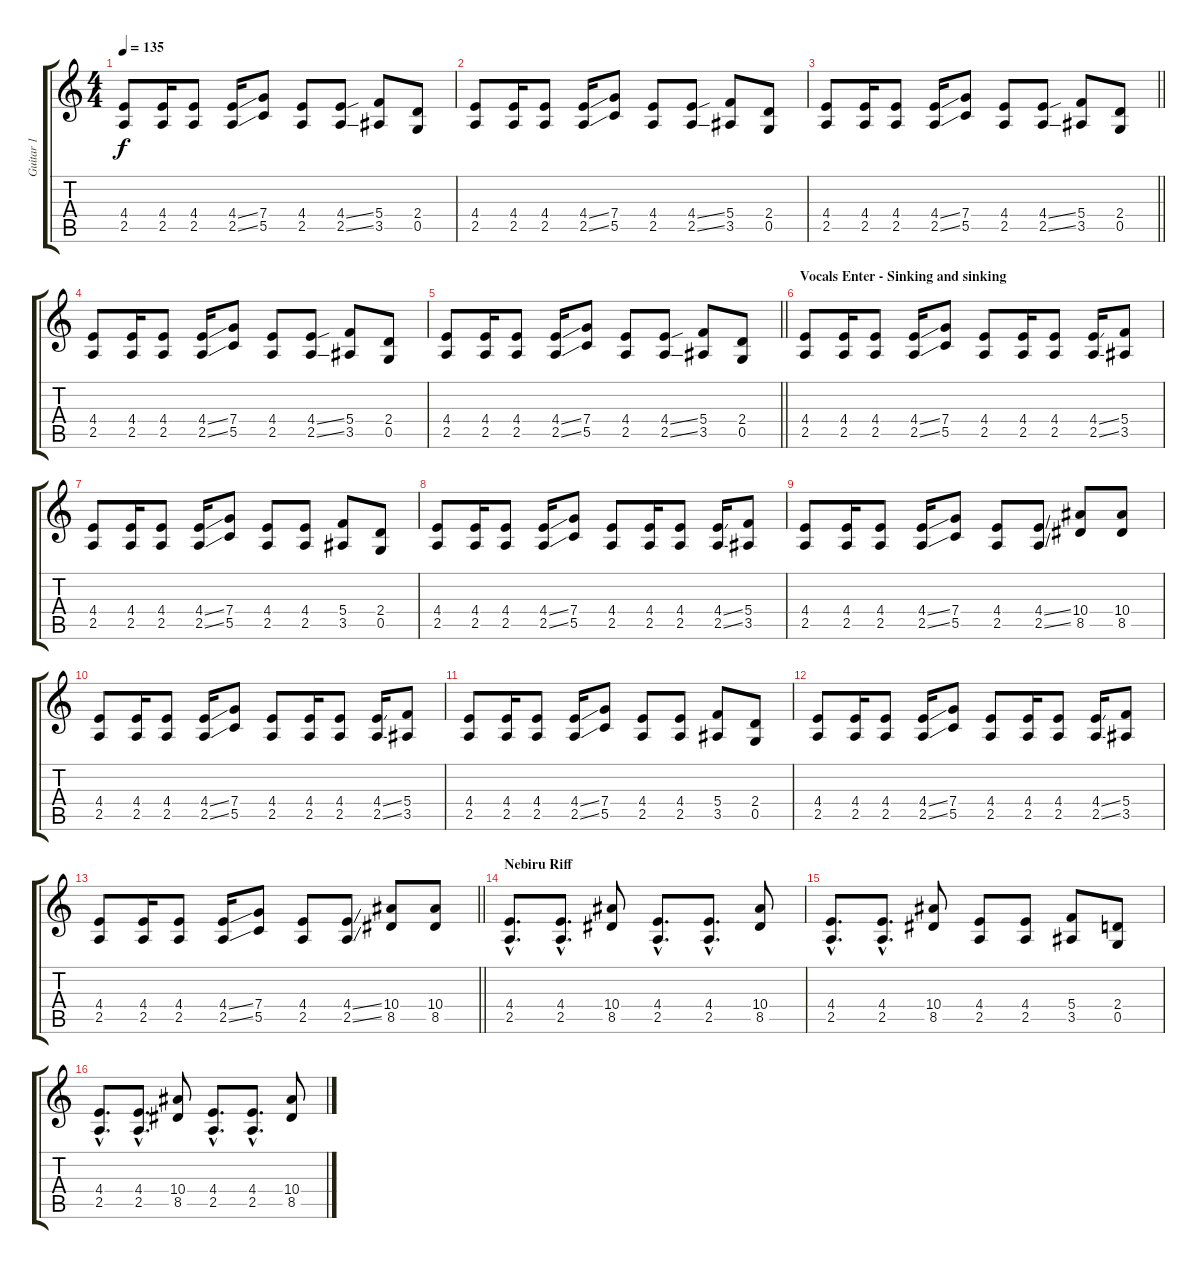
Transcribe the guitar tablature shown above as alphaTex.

\track ("Guitar 1" "Guitar 1") {instrument distortionguitar}
\staff {score tabs}
\tuning (D4 A3 F3 C3 G2 D2) {hide}
\ts (4 4)
\tempo 135
\clef g2
\ks c
(4.4 2.5).8{dy f} (4.4 2.5).16 (4.4 2.5).8 (4.4{ss} 2.5{ss}).16 (7.4 5.5).8 (4.4 2.5).8 (4.4{ss} 2.5{ss}).8 (5.4 3.5).8 (2.4 0.5).8 |
(4.4 2.5).8 (4.4 2.5).16 (4.4 2.5).8 (4.4{ss} 2.5{ss}).16 (7.4 5.5).8 (4.4 2.5).8 (4.4{ss} 2.5{ss}).8 (5.4 3.5).8 (2.4 0.5).8 |
\barLineRight lightlight
(4.4 2.5).8 (4.4 2.5).16 (4.4 2.5).8 (4.4{ss} 2.5{ss}).16 (7.4 5.5).8 (4.4 2.5).8 (4.4{ss} 2.5{ss}).8 (5.4 3.5).8 (2.4 0.5).8 |
\section ("" "")
(4.4 2.5).8 (4.4 2.5).16 (4.4 2.5).8 (4.4{ss} 2.5{ss}).16 (7.4 5.5).8 (4.4 2.5).8 (4.4{ss} 2.5{ss}).8 (5.4 3.5).8 (2.4 0.5).8 |
\barLineRight lightlight
(4.4 2.5).8 (4.4 2.5).16 (4.4 2.5).8 (4.4{ss} 2.5{ss}).16 (7.4 5.5).8 (4.4 2.5).8 (4.4{ss} 2.5{ss}).8 (5.4 3.5).8 (2.4 0.5).8 |
\section ("" "Vocals Enter - Sinking and sinking")
(4.4 2.5).8 (4.4 2.5).16 (4.4 2.5).8 (4.4{ss} 2.5{ss}).16 (7.4 5.5).8 (4.4 2.5).8 (4.4 2.5).16 (4.4 2.5).8 (4.4{ss} 2.5{ss}).16 (5.4 3.5).8 |
(4.4 2.5).8 (4.4 2.5).16 (4.4 2.5).8 (4.4{ss} 2.5{ss}).16 (7.4 5.5).8 (4.4 2.5).8 (4.4 2.5).8 (5.4 3.5).8 (2.4 0.5).8 |
(4.4 2.5).8 (4.4 2.5).16 (4.4 2.5).8 (4.4{ss} 2.5{ss}).16 (7.4 5.5).8 (4.4 2.5).8 (4.4 2.5).16 (4.4 2.5).8 (4.4{ss} 2.5{ss}).16 (5.4 3.5).8 |
(4.4 2.5).8 (4.4 2.5).16 (4.4 2.5).8 (4.4{ss} 2.5{ss}).16 (7.4 5.5).8 (4.4 2.5).8 (4.4{ss} 2.5{ss}).8 (10.4 8.5).8 (10.4 8.5).8 |
(4.4 2.5).8 (4.4 2.5).16 (4.4 2.5).8 (4.4{ss} 2.5{ss}).16 (7.4 5.5).8 (4.4 2.5).8 (4.4 2.5).16 (4.4 2.5).8 (4.4{ss} 2.5{ss}).16 (5.4 3.5).8 |
(4.4 2.5).8 (4.4 2.5).16 (4.4 2.5).8 (4.4{ss} 2.5{ss}).16 (7.4 5.5).8 (4.4 2.5).8 (4.4 2.5).8 (5.4 3.5).8 (2.4 0.5).8 |
(4.4 2.5).8 (4.4 2.5).16 (4.4 2.5).8 (4.4{ss} 2.5{ss}).16 (7.4 5.5).8 (4.4 2.5).8 (4.4 2.5).16 (4.4 2.5).8 (4.4{ss} 2.5{ss}).16 (5.4 3.5).8 |
\barLineRight lightlight
(4.4 2.5).8 (4.4 2.5).16 (4.4 2.5).8 (4.4{ss} 2.5{ss}).16 (7.4 5.5).8 (4.4 2.5).8 (4.4{ss} 2.5{ss}).8 (10.4 8.5).8 (10.4 8.5).8 |
\section ("" "Nebiru Riff")
(4.4{hac} 2.5{hac}).8{d} (4.4{hac} 2.5{hac}).8{d} (10.4 8.5).8 (4.4{hac} 2.5{hac}).8{d} (4.4{hac} 2.5{hac}).8{d} (10.4 8.5).8 |
(4.4{hac} 2.5{hac}).8{d} (4.4{hac} 2.5{hac}).8{d} (10.4 8.5).8 (4.4 2.5).8 (4.4 2.5).8 (5.4 3.5).8 (2.4 0.5).8 |
(4.4{hac} 2.5{hac}).8{d} (4.4{hac} 2.5{hac}).8{d} (10.4 8.5).8 (4.4{hac} 2.5{hac}).8{d} (4.4{hac} 2.5{hac}).8{d} (10.4 8.5).8
